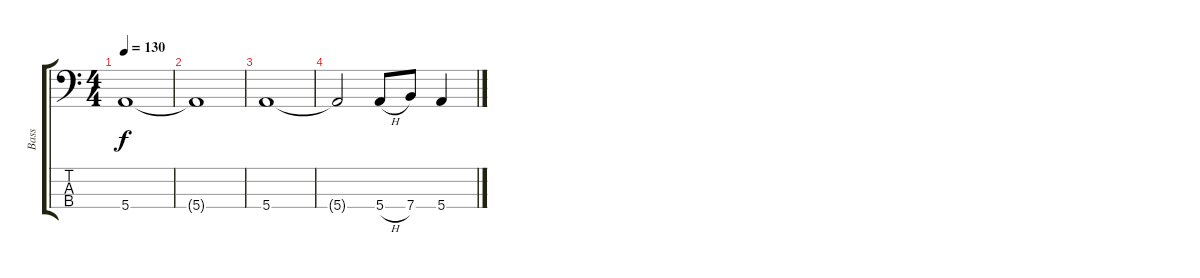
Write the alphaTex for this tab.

\track ("Bass" "Bass") {instrument electricbassfinger}
\staff {score tabs}
\tuning (G2 D2 A1 E1) {hide}
\ts (4 4)
\tempo 130
\clef f4
\ks c
5.4.1{dy f} |
5.4{t}.1 |
5.4.1 |
5.4{t}.2 5.4{h}.8 7.4.8 5.4.4
